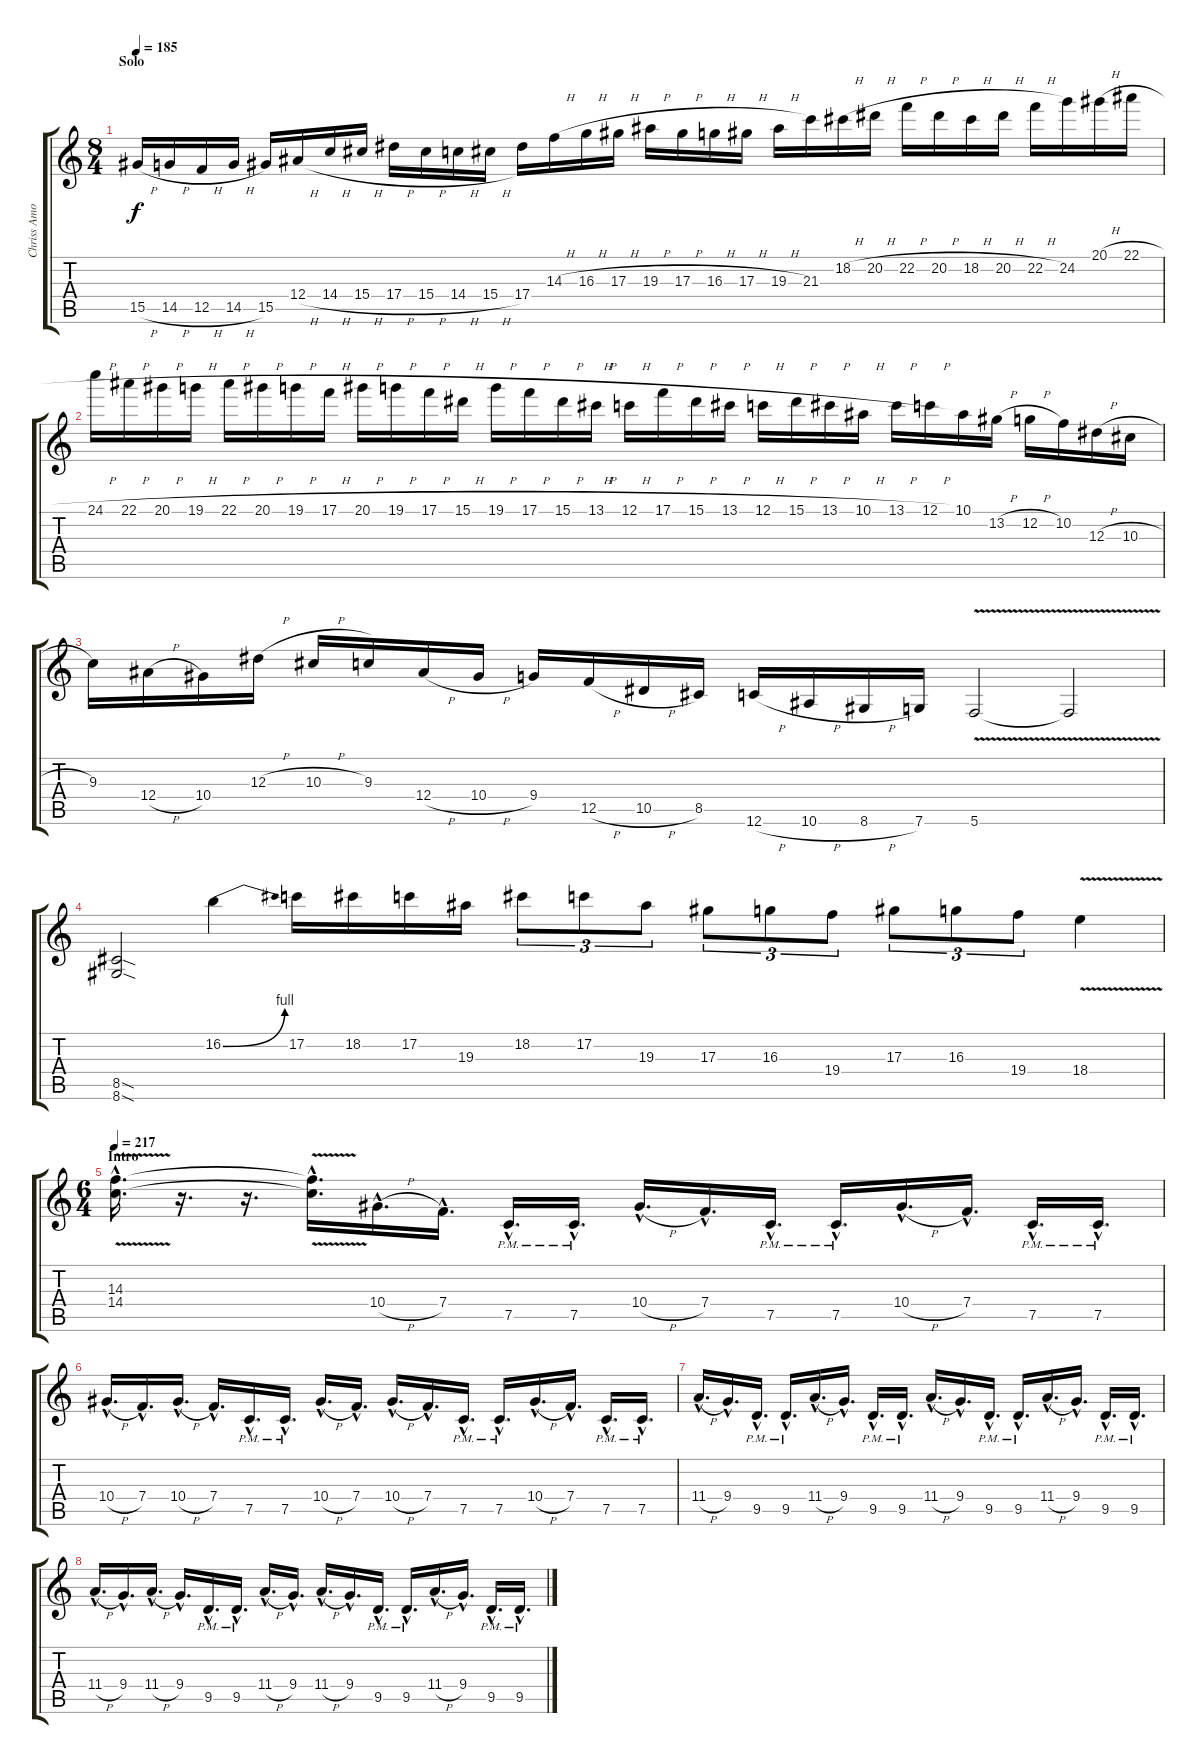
\track ("Chriss Amott" "Chriss Amo") {instrument distortionguitar}
\staff {score tabs}
\tuning (C4 G3 Eb3 Bb2 F2 C2) {hide}
\ts (8 4)
\section ("" "Solo")
\tempo 185
\clef g2
\ks c
15.5{h}.16{dy f instrument distortionguitar} 14.5{h}.16 12.5{h}.16 14.5{h}.16 15.5.16 12.4{h}.16 14.4{h}.16 15.4{h}.16 17.4{h}.16 15.4{h}.16 14.4{h}.16 15.4{h}.16 17.4.16 14.3{h}.16 16.3{h}.16 17.3{h}.16 19.3{h}.16 17.3{h}.16 16.3{h}.16 17.3{h}.16 19.3{h}.16 21.3.16 18.2{h}.16 20.2{h}.16 22.2{h}.16 20.2{h}.16 18.2{h}.16 20.2{h}.16 22.2{h}.16 24.2.16 20.1{h}.16 22.1{h}.16 |
24.1{h}.16 22.1{h}.16 20.1{h}.16 19.1{h}.16 22.1{h}.16 20.1{h}.16 19.1{h}.16 17.1{h}.16 20.1{h}.16 19.1{h}.16 17.1{h}.16 15.1{h}.16 19.1{h}.16 17.1{h}.16 15.1{h}.16 13.1{h}.16 12.1{h}.16 17.1{h}.16 15.1{h}.16 13.1{h}.16 12.1{h}.16 15.1{h}.16 13.1{h}.16 10.1{h}.16 13.1{h}.16 12.1{h}.16 10.1.16 13.2{h}.16 12.2{h}.16 10.2.16 12.3{h}.16 10.3{h}.16 |
9.3.16 12.4{h}.16 10.4.16 12.3{h}.16 10.3{h}.16 9.3.16 12.4{h}.16 10.4{h}.16 9.4.16 12.5{h}.16 10.5{h}.16 8.5.16 12.6{h}.16 10.6{h}.16 8.6{h}.16 7.6.16 5.6{v}.2 5.6{t}.2 |
(8.5{sod} 8.6{sod}).2 16.2{be (bend 0 0 60 4)}.4 17.2.16 18.2.16 17.2.16 19.3.16 18.2.8{tu (3 2)} 17.2.8{tu (3 2)} 19.3.8{tu (3 2)} 17.3.8{tu (3 2)} 16.3.8{tu (3 2)} 19.4.8{tu (3 2)} 17.3.8{tu (3 2)} 16.3.8{tu (3 2)} 19.4.8{tu (3 2)} 18.4{v}.4 |
\ts (6 4)
\section ("" "Intro")
\tempo 217
(14.3{v hac} 14.4{v hac}).16{d} r.16{d} r.16{d} (14.3{hac t} 14.4{v hac t}).16{d} 10.4{h hac}.16{d} 7.4{hac}.16{d} 7.5{hac pm}.16{d} 7.5{hac pm}.16{d} 10.4{h hac}.16{d} 7.4{hac}.16{d} 7.5{hac pm}.16{d} 7.5{hac pm}.16{d} 10.4{h hac}.16{d} 7.4{hac}.16{d} 7.5{hac pm}.16{d} 7.5{hac pm}.16{d} |
10.4{h hac}.16{d} 7.4{hac}.16{d} 10.4{h hac}.16{d} 7.4{hac}.16{d} 7.5{hac pm}.16{d} 7.5{hac pm}.16{d} 10.4{h hac}.16{d} 7.4{hac}.16{d} 10.4{h hac}.16{d} 7.4{hac}.16{d} 7.5{hac pm}.16{d} 7.5{hac pm}.16{d} 10.4{h hac}.16{d} 7.4{hac}.16{d} 7.5{hac pm}.16{d} 7.5{hac pm}.16{d} |
11.4{h hac}.16{d} 9.4{hac}.16{d} 9.5{hac pm}.16{d} 9.5{hac pm}.16{d} 11.4{h hac}.16{d} 9.4{hac}.16{d} 9.5{hac pm}.16{d} 9.5{hac pm}.16{d} 11.4{h hac}.16{d} 9.4{hac}.16{d} 9.5{hac pm}.16{d} 9.5{hac pm}.16{d} 11.4{h hac}.16{d} 9.4{hac}.16{d} 9.5{hac pm}.16{d} 9.5{hac pm}.16{d} |
11.4{h hac}.16{d} 9.4{hac}.16{d} 11.4{h hac}.16{d} 9.4{hac}.16{d} 9.5{hac pm}.16{d} 9.5{hac pm}.16{d} 11.4{h hac}.16{d} 9.4{hac}.16{d} 11.4{h hac}.16{d} 9.4{hac}.16{d} 9.5{hac pm}.16{d} 9.5{hac pm}.16{d} 11.4{h hac}.16{d} 9.4{hac}.16{d} 9.5{hac pm}.16{d} 9.5{hac pm}.16{d}
